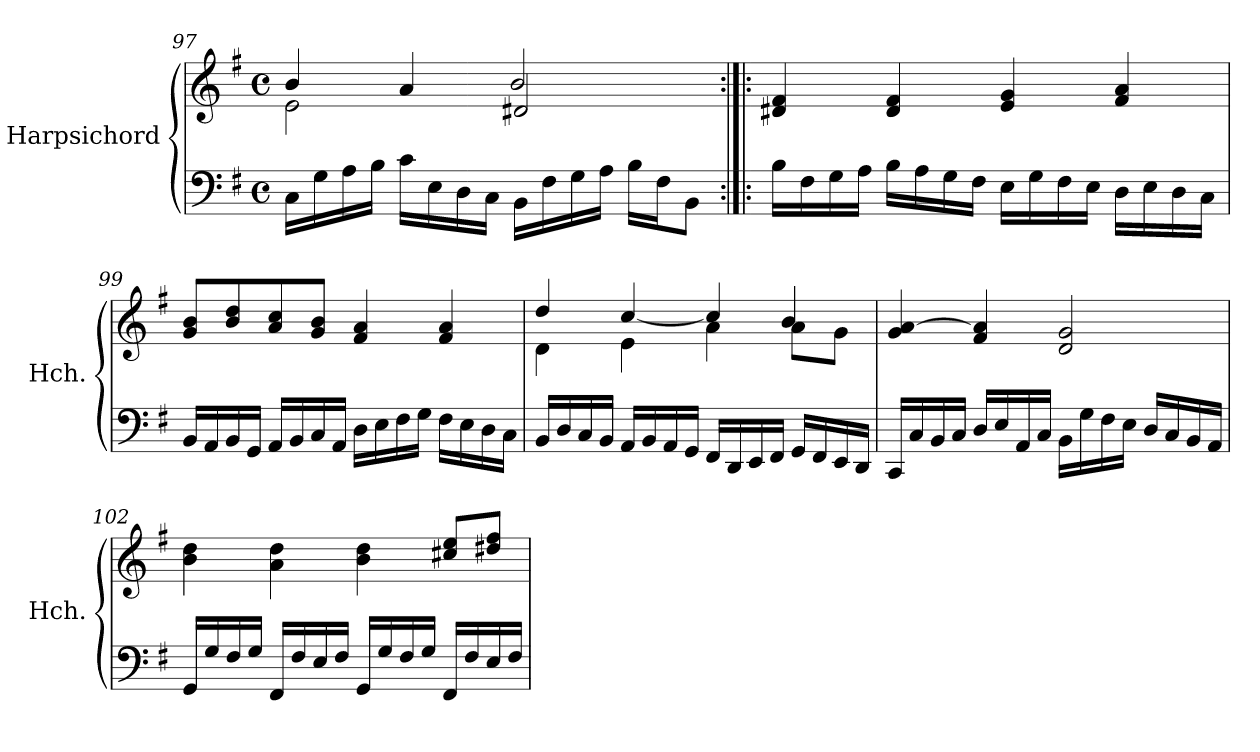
**kern	**kern
*part1	*part1
*staff2	*staff1
*I"Harpsichord	*
*I'Hch.	*
!!LO:LB:g=z
*clefF4	*clefG2
*k[f#]	*k[f#]
*M4/4	*M4/4
*met(c)	*met(c)
=97	=97
*	*^
16C\LL	2e\	4b/
16G\	.	.
16A\	.	.
16B\JJ	.	.
16c\LL	.	4a/
16E\	.	.
16D\	.	.
16C\JJ	.	.
16BB\LL	2d#X/	2b/
16F#\	.	.
16G\	.	.
16A\JJ	.	.
16B\LL	.	.
16F#\J	.	.
8BB\J	.	.
*	*v	*v
=98:|!|:	=98:|!|:
16B\LL	4d#X/ 4f#/
16F#\	.
16G\	.
16A\JJ	.
16B\LL	4d#/ 4f#/
16A\	.
16G\	.
16F#\JJ	.
16E\LL	4e/ 4g/
16G\	.
16F#\	.
16E\JJ	.
16D\LL	4f#/ 4a/
16E\	.
16D\	.
16C\JJ	.
=99	=99
16BB/LL	8g/ 8b/L
16AA/	.
16BB/	8b/ 8dd/
16GG/JJ	.
16AA/LL	8a/ 8cc/
16BB/	.
16C/	8g/ 8b/J
16AA/JJ	.
16D\LL	4f#/ 4a/
16E\	.
16F#\	.
16G\JJ	.
16F#\LL	4f#/ 4a/
16E\	.
16D\	.
16C\JJ	.
!!LO:LB:g=z
=100	=100
*	*^
16BB/LL	4d\	4dd/
16D/	.	.
16C/	.	.
16BB/JJ	.	.
16AA/LL	4e\	[4cc/
16BB/	.	.
16AA/	.	.
16GG/JJ	.	.
16FF#/LL	4a\	4cc/]
16DD/	.	.
16EE/	.	.
16FF#/JJ	.	.
16GG/LL	8a\L	4b/
16FF#/	.	.
16EE/	8g\J	.
16DD/JJ	.	.
*	*v	*v
=101	=101
16CC/LL	4g/ [4a/
16C/	.
16BB/	.
16C/JJ	.
16D/LL	4f#/ 4a/]
16E/	.
16AA/	.
16C/JJ	.
16BB\LL	2d/ 2g/
16G\	.
16F#\	.
16E\JJ	.
16D/LL	.
16C/	.
16BB/	.
16AA/JJ	.
=102	=102
16GG/LL	4b\ 4dd\
16G/	.
16F#/	.
16G/JJ	.
16FF#/LL	4a\ 4dd\
16F#/	.
16E/	.
16F#/JJ	.
16GG/LL	4b\ 4dd\
16G/	.
16F#/	.
16G/JJ	.
16FF#/LL	8cc#X/ 8ee/L
16F#/	.
16E/	8dd#X/ 8ff#/J
16F#/JJ	.
=	=
*-	*-
